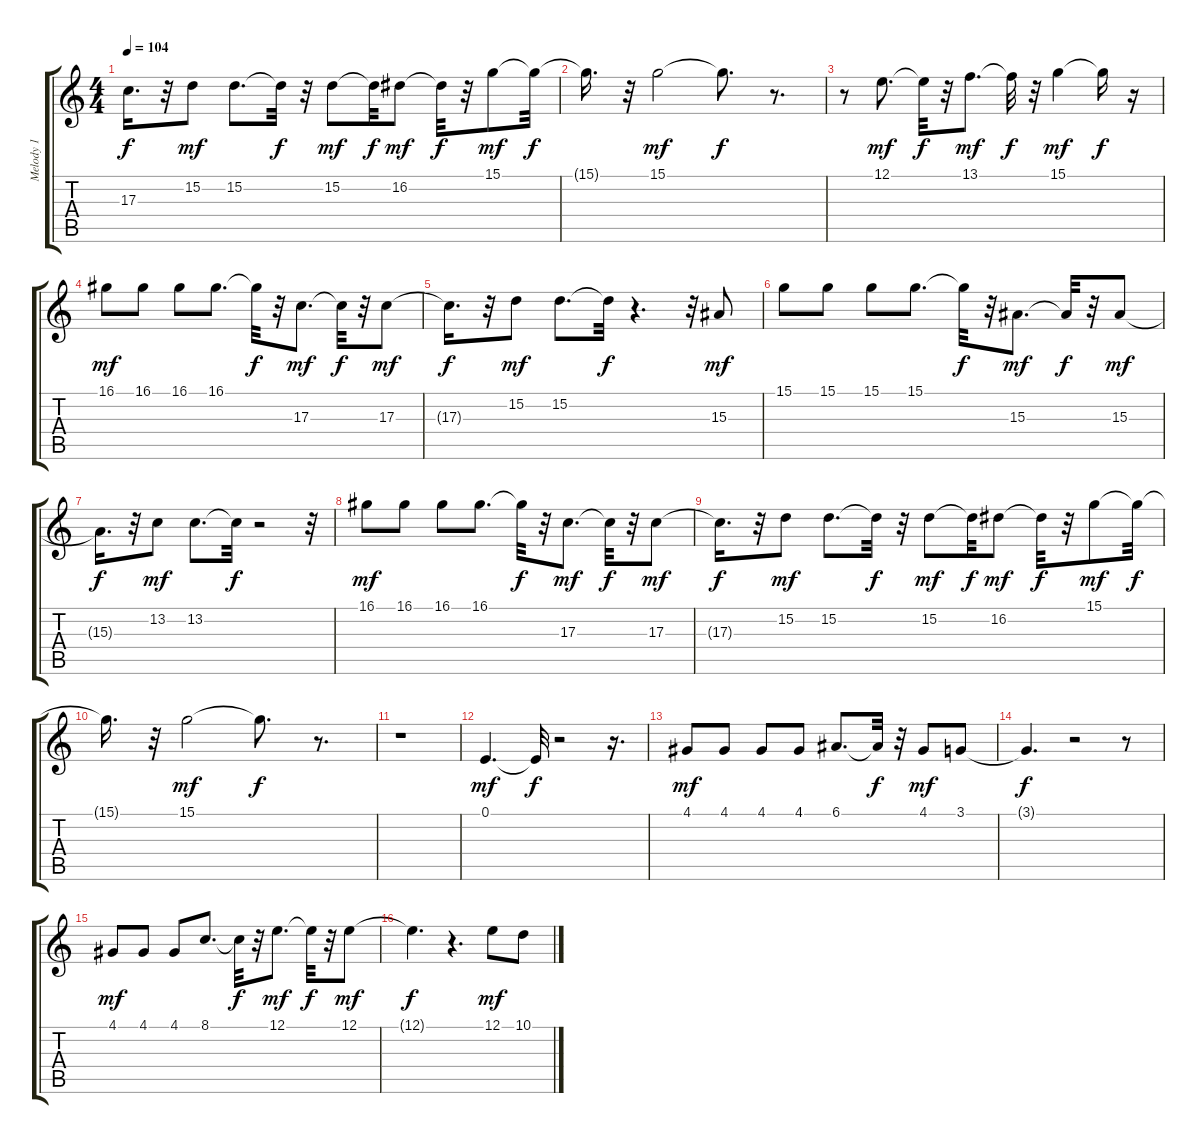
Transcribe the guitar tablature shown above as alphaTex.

\track ("Melody 1" "Melody 1") {instrument synthstrings1}
\staff {score tabs}
\tuning (E4 B3 G3 D3 A2 E2) {hide}
\ts (4 4)
\tempo 104
\clef g2
\ks c
17.3{t}.16{d dy f} r.32 15.2.8{dy mf} 15.2.8{d} 15.2{t}.32{dy f} r.32 15.2.8{dy mf} 15.2{t}.32{dy f} 16.2.8{dy mf} 16.2{t}.32{dy f} r.32 15.1.8{dy mf} 15.1{t}.32{dy f} |
15.1{t}.16{d} r.32 15.1.2{dy mf} 15.1{t}.8{d dy f} r.8{d} |
r.8 12.1.8{d dy mf} 12.1{t}.32{dy f} r.32 13.1.8{d dy mf} 13.1{t}.32{dy f} r.32 15.1.4{dy mf} 15.1{t}.16{dy f} r.16 |
16.1.8{dy mf} 16.1.8 16.1.8 16.1.8{d} 16.1{t}.32{dy f} r.32 17.3.8{d dy mf} 17.3{t}.32{dy f} r.32 17.3.8{dy mf} |
17.3{t}.16{d dy f} r.32 15.2.8{dy mf} 15.2.8{d} 15.2{t}.32{dy f} r.4{d} r.32 15.3.8{dy mf} |
15.1.8 15.1.8 15.1.8 15.1.8{d} 15.1{t}.32{dy f} r.32 15.3.8{d dy mf} 15.3{t}.32{dy f} r.32 15.3.8{dy mf} |
15.3{t}.16{d dy f} r.32 13.2.8{dy mf} 13.2.8{d} 13.2{t}.32{dy f} r.2 r.32 |
16.1.8{dy mf} 16.1.8 16.1.8 16.1.8{d} 16.1{t}.32{dy f} r.32 17.3.8{d dy mf} 17.3{t}.32{dy f} r.32 17.3.8{dy mf} |
17.3{t}.16{d dy f} r.32 15.2.8{dy mf} 15.2.8{d} 15.2{t}.32{dy f} r.32 15.2.8{dy mf} 15.2{t}.32{dy f} 16.2.8{dy mf} 16.2{t}.32{dy f} r.32 15.1.8{dy mf} 15.1{t}.32{dy f} |
15.1{t}.16{d} r.32 15.1.2{dy mf} 15.1{t}.8{d dy f} r.8{d} |
r.1 |
0.1.4{d dy mf} 0.1{t}.32{dy f} r.2 r.16{d} |
4.1.8{dy mf} 4.1.8 4.1.8 4.1.8 6.1.8{d} 6.1{t}.32{dy f} r.32 4.1.8{dy mf} 3.1.8 |
3.1{t}.4{d dy f} r.2 r.8 |
4.1.8{dy mf} 4.1.8 4.1.8 8.1.8{d} 8.1{t}.32{dy f} r.32 12.1.8{d dy mf} 12.1{t}.32{dy f} r.32 12.1.8{dy mf} |
12.1{t}.4{d dy f} r.4{d} 12.1.8{dy mf} 10.1.8
